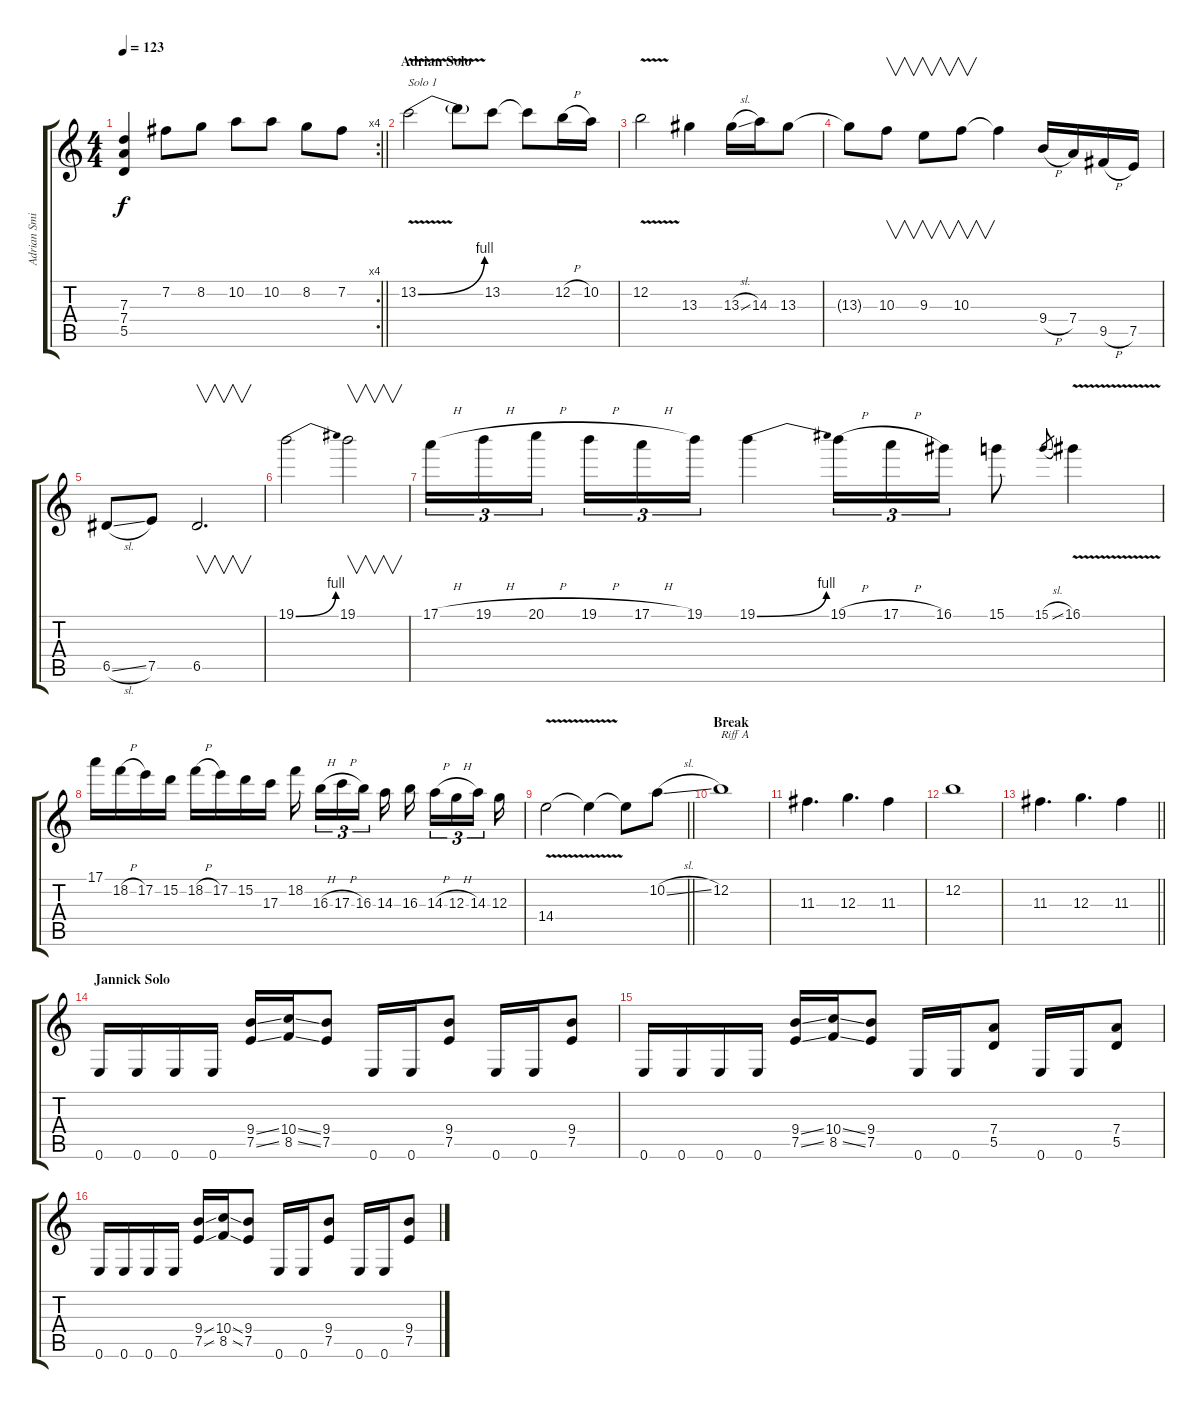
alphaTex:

\track ("Adrian Smith" "Adrian Smi") {instrument overdrivenguitar}
\staff {score tabs}
\tuning (E4 B3 G3 D3 A2 E2) {hide}
\rc 4
\ts (4 4)
\tempo 123
\clef g2
\barLineRight lightlight
\ks c
(7.3{t} 7.4{t} 5.5{t}).4{dy f} 7.2.8 8.2.8 10.2.8 10.2.8 8.2.8 7.2.8 |
\section ("" "Adrian Solo")
13.2{be (bend 0 0 60 4) v}.2{txt "Solo 1"} 13.2{t}.8 13.2.8 13.2{t}.8 12.2{h}.16 10.2.16 |
12.2{v}.2 13.3.4 13.3{sl}.16 14.3.16 13.3.8 |
13.3{t}.8 10.3.8{v} 9.3.8{v} 10.3.8{v} 10.3{t}.4 9.4{h}.16 7.4.16 9.5{h}.16 7.5.16 |
6.5{sl}.8 7.5.8 6.5.2{v d} |
19.1{be (bend 0 0 60 4)}.2 19.1.2{v} |
17.1{h}.16{tu (3 2)} 19.1{h}.16{tu (3 2)} 20.1{h}.16{tu (3 2) beam splitsecondary} 19.1{h}.16{tu (3 2)} 17.1{h}.16{tu (3 2)} 19.1.16{tu (3 2)} 19.1{be (bend 0 0 60 4)}.4 19.1{h}.16{tu (3 2)} 17.1{h}.16{tu (3 2)} 16.1.16{tu (3 2)} 15.1.8 15.1{sl}.8{gr} 16.1{v}.4 |
17.1.16 18.2{h}.16 17.2.16 15.2.16 18.2{h}.16 17.2.16 15.2.16 17.3.16 18.2.16{beam splitsecondary} 16.3{h}.16{tu (3 2)} 17.3{h}.16{tu (3 2)} 16.3.16{tu (3 2) beam splitsecondary} 14.3.16 16.3.16{beam splitsecondary} 14.3{h}.16{tu (3 2)} 12.3{h}.16{tu (3 2)} 14.3.16{tu (3 2) beam splitsecondary} 12.3.16 |
\barLineRight lightlight
14.4{v}.2 14.4{t}.4 14.4{t}.8 10.2{sl}.8 |
\section ("" "Break")
12.2.1{txt "Riff A"} |
11.3.4{d} 12.3.4{d} 11.3.4 |
12.2.1 |
\barLineRight lightlight
11.3.4{d} 12.3.4{d} 11.3.4 |
\section ("" "Jannick Solo")
0.6.16 0.6.16 0.6.16 0.6.16 (9.4{ss} 7.5{ss}).16 (10.4{ss} 8.5{ss}).16 (9.4 7.5).8 0.6.16 0.6.16 (9.4 7.5).8 0.6.16 0.6.16 (9.4 7.5).8 |
0.6.16 0.6.16 0.6.16 0.6.16 (9.4{ss} 7.5{ss}).16 (10.4{ss} 8.5{ss}).16 (9.4 7.5).8 0.6.16 0.6.16 (7.4 5.5).8 0.6.16 0.6.16 (7.4 5.5).8 |
0.6.16 0.6.16 0.6.16 0.6.16 (9.4{ss} 7.5{ss}).16 (10.4{ss} 8.5{ss}).16 (9.4 7.5).8 0.6.16 0.6.16 (9.4 7.5).8 0.6.16 0.6.16 (9.4 7.5).8
